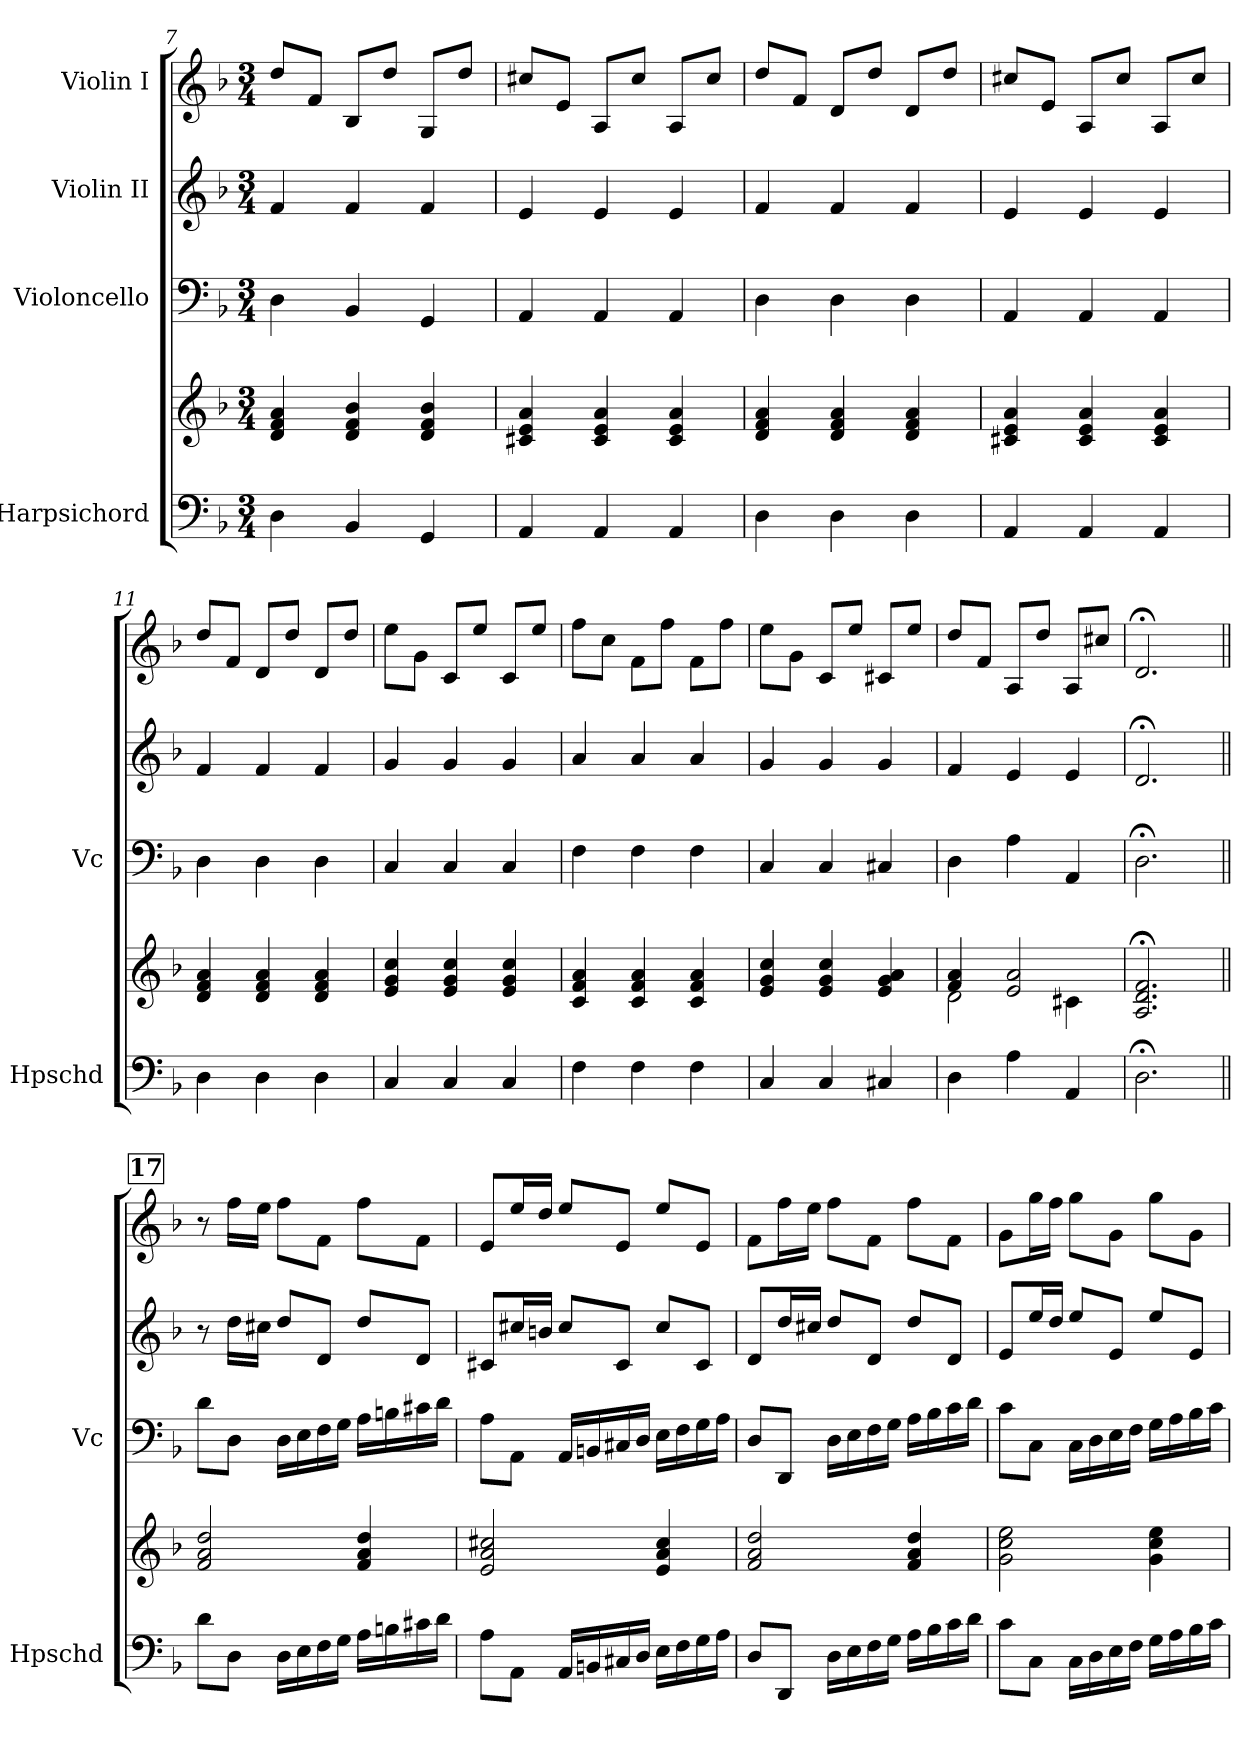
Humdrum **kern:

**kern	**kern	**kern	**kern	**kern
*part4	*part4	*part3	*part2	*part1
*staff5	*staff4	*staff3	*staff2	*staff1
*I"Harpsichord	*	*I"Violoncello	*I"Violin II	*I"Violin I
*I'Hpschd	*	*I'Vc	*	*
*clefF4	*clefG2	*clefF4	*clefG2	*clefG2
*k[b-]	*k[b-]	*k[b-]	*k[b-]	*k[b-]
*M3/4	*M3/4	*M3/4	*M3/4	*M3/4
=7	=7	=7	=7	=7
4D\	4d/ 4f/ 4a/	4D\	4f/	8dd/L
.	.	.	.	8f/J
4BB-/	4d/ 4f/ 4b-/	4BB-/	4f/	8B-/L
.	.	.	.	8dd/J
4GG/	4d/ 4f/ 4b-/	4GG/	4f/	8G/L
.	.	.	.	8dd/J
=8	=8	=8	=8	=8
4AA/	4c#X/ 4e/ 4a/	4AA/	4e/	8cc#X/L
.	.	.	.	8e/J
4AA/	4c#/ 4e/ 4a/	4AA/	4e/	8A/L
.	.	.	.	8cc#/J
4AA/	4c#/ 4e/ 4a/	4AA/	4e/	8A/L
.	.	.	.	8cc#/J
!!LO:LB:g=z
=9	=9	=9	=9	=9
4D\	4d/ 4f/ 4a/	4D\	4f/	8dd/L
.	.	.	.	8f/J
4D\	4d/ 4f/ 4a/	4D\	4f/	8d/L
.	.	.	.	8dd/J
4D\	4d/ 4f/ 4a/	4D\	4f/	8d/L
.	.	.	.	8dd/J
=10	=10	=10	=10	=10
4AA/	4c#X/ 4e/ 4a/	4AA/	4e/	8cc#X/L
.	.	.	.	8e/J
4AA/	4c#/ 4e/ 4a/	4AA/	4e/	8A/L
.	.	.	.	8cc#/J
4AA/	4c#/ 4e/ 4a/	4AA/	4e/	8A/L
.	.	.	.	8cc#/J
=11	=11	=11	=11	=11
4D\	4d/ 4f/ 4a/	4D\	4f/	8dd/L
.	.	.	.	8f/J
4D\	4d/ 4f/ 4a/	4D\	4f/	8d/L
.	.	.	.	8dd/J
4D\	4d/ 4f/ 4a/	4D\	4f/	8d/L
.	.	.	.	8dd/J
=12	=12	=12	=12	=12
4C/	4e/ 4g/ 4cc/	4C/	4g/	8ee\L
.	.	.	.	8g\J
4C/	4e/ 4g/ 4cc/	4C/	4g/	8c/L
.	.	.	.	8ee/J
4C/	4e/ 4g/ 4cc/	4C/	4g/	8c/L
.	.	.	.	8ee/J
=13	=13	=13	=13	=13
4F\	4c/ 4f/ 4a/	4F\	4a/	8ff\L
.	.	.	.	8cc\J
4F\	4c/ 4f/ 4a/	4F\	4a/	8f\L
.	.	.	.	8ff\J
4F\	4c/ 4f/ 4a/	4F\	4a/	8f\L
.	.	.	.	8ff\J
=14	=14	=14	=14	=14
4C/	4e/ 4g/ 4cc/	4C/	4g/	8ee\L
.	.	.	.	8g\J
4C/	4e/ 4g/ 4cc/	4C/	4g/	8c/L
.	.	.	.	8ee/J
4C#X/	4e/ 4g/ 4a/	4C#X/	4g/	8c#X/L
.	.	.	.	8ee/J
=15	=15	=15	=15	=15
*	*^	*	*	*
4D\	4f/ 4a/	2d\	4D\	4f/	8dd/L
.	.	.	.	.	8f/J
4A\	2e/ 2a/	.	4A\	4e/	8A/L
.	.	.	.	.	8dd/J
4AA/	.	4c#X\	4AA/	4e/	8A/L
.	.	.	.	.	8cc#X/J
*	*v	*v	*	*	*
=16	=16	=16	=16	=16
2.D;<\	2.A/;< 2.d/;< 2.f/;<	2.D;<\	2.d;</	2.d;</
!!LO:PB:g=z
!!LO:REH:place=s1:a:B:fs=14:t=17
=17||	=17||	=17||	=17||	=17||
8d\L	2f/ 2a/ 2dd/	8d\L	8r	8r
8D\J	.	8D\J	16dd\LL	16ff\LL
.	.	.	16cc#X\JJ	16ee\JJ
16D\LL	.	16D\LL	8dd/L	8ff\L
16E\	.	16E\	.	.
16F\	.	16F\	8d/J	8f\J
16G\JJ	.	16G\JJ	.	.
16A\LL	4f/ 4a/ 4dd/	16A\LL	8dd/L	8ff\L
16Bn\	.	16Bn\	.	.
16c#X\	.	16c#X\	8d/J	8f\J
16d\JJ	.	16d\JJ	.	.
=18	=18	=18	=18	=18
8A\L	2e/ 2a/ 2cc#X/	8A\L	8c#X/L	8e/L
8AA\J	.	8AA\J	16cc#X/L	16ee/L
.	.	.	16bn/JJ	16dd/JJ
16AA/LL	.	16AA/LL	8cc#/L	8ee/L
16BBn/	.	16BBn/	.	.
16C#X/	.	16C#X/	8c#/J	8e/J
16D/JJ	.	16D/JJ	.	.
16E\LL	4e/ 4a/ 4cc#/	16E\LL	8cc#/L	8ee/L
16F\	.	16F\	.	.
16G\	.	16G\	8c#/J	8e/J
16A\JJ	.	16A\JJ	.	.
=19	=19	=19	=19	=19
8D/L	2f/ 2a/ 2dd/	8D/L	8d/L	8f\L
8DD/J	.	8DD/J	16dd/L	16ff\L
.	.	.	16cc#X/JJ	16ee\JJ
16D\LL	.	16D\LL	8dd/L	8ff\L
16E\	.	16E\	.	.
16F\	.	16F\	8d/J	8f\J
16G\JJ	.	16G\JJ	.	.
16A\LL	4f/ 4a/ 4dd/	16A\LL	8dd/L	8ff\L
16B-\	.	16B-\	.	.
16c\	.	16c\	8d/J	8f\J
16d\JJ	.	16d\JJ	.	.
=20	=20	=20	=20	=20
8c\L	2g\ 2cc\ 2ee\	8c\L	8e/L	8g\L
8C\J	.	8C\J	16ee/L	16gg\L
.	.	.	16dd/JJ	16ff\JJ
16C\LL	.	16C\LL	8ee/L	8gg\L
16D\	.	16D\	.	.
16E\	.	16E\	8e/J	8g\J
16F\JJ	.	16F\JJ	.	.
16G\LL	4g\ 4cc\ 4ee\	16G\LL	8ee/L	8gg\L
16A\	.	16A\	.	.
16B-\	.	16B-\	8e/J	8g\J
16c\JJ	.	16c\JJ	.	.
=	=	=	=	=
*-	*-	*-	*-	*-
